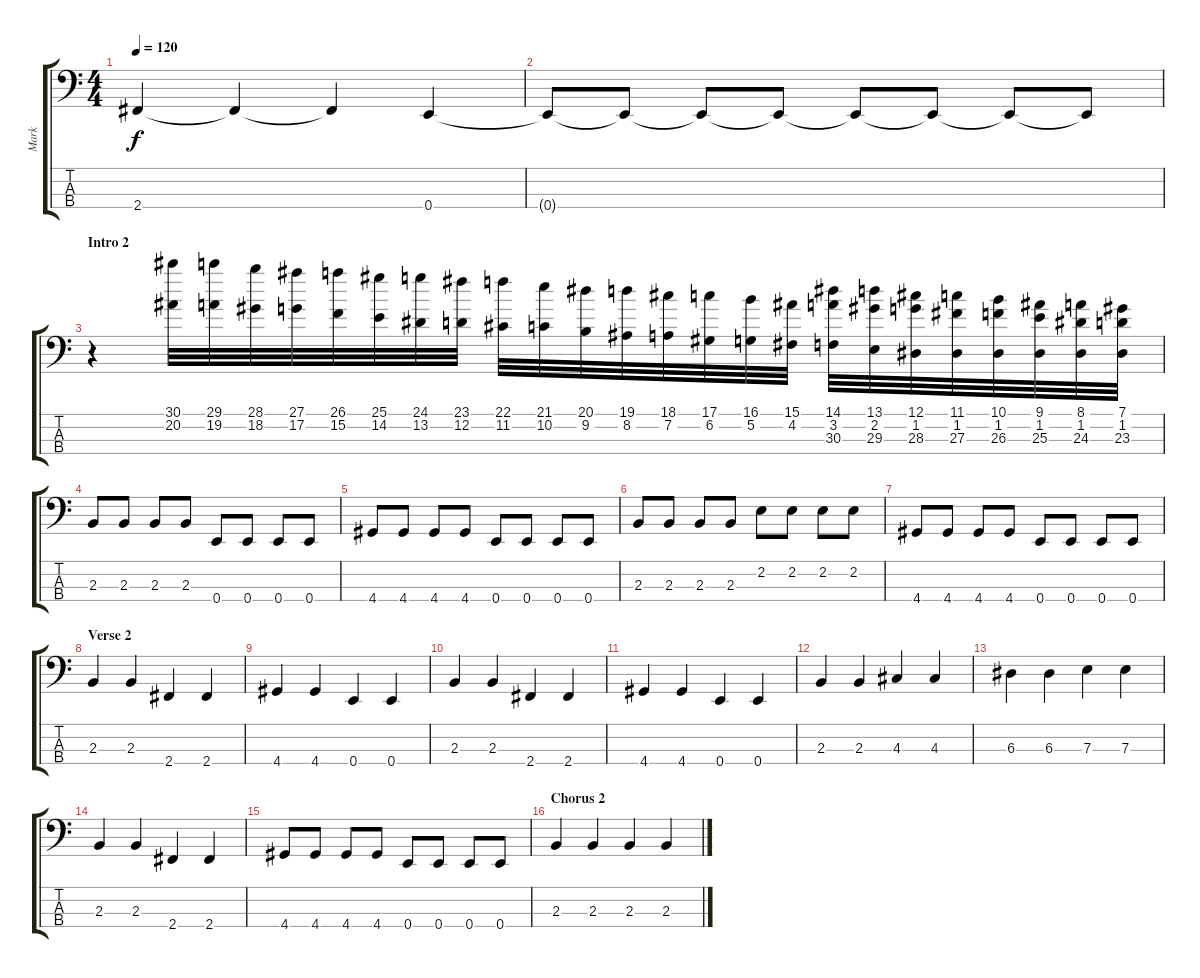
\track ("Mark" "Mark") {instrument electricbasspick}
\staff {score tabs}
\tuning (G2 D2 A1 E1) {hide}
\ts (4 4)
\tempo 120
\clef f4
\ks c
2.4.4{dy f} 2.4{t}.4 2.4{t}.4 0.4.4 |
0.4{t}.8 0.4{t}.8 0.4{t}.8 0.4{t}.8 0.4{t}.8 0.4{t}.8 0.4{t}.8 0.4{t}.8 |
\section ("" "Intro 2")
r.4 (30.1 20.2).32 (29.1 19.2).32 (28.1 18.2).32 (27.1 17.2).32 (26.1 15.2).32 (25.1 14.2).32 (24.1 13.2).32 (23.1 12.2).32 (22.1 11.2).32 (21.1 10.2).32 (20.1 9.2).32 (19.1 8.2).32 (18.1 7.2).32 (17.1 6.2).32 (16.1 5.2).32 (15.1 4.2).32 (14.1 3.2 30.3).32 (13.1 2.2 29.3).32 (12.1 1.2 28.3).32 (11.1 1.2 27.3).32 (10.1 1.2 26.3).32 (9.1 1.2 25.3).32 (8.1 1.2 24.3).32 (7.1 1.2 23.3).32 |
2.3.8 2.3.8 2.3.8 2.3.8 0.4.8 0.4.8 0.4.8 0.4.8 |
4.4.8 4.4.8 4.4.8 4.4.8 0.4.8 0.4.8 0.4.8 0.4.8 |
2.3.8 2.3.8 2.3.8 2.3.8 2.2.8 2.2.8 2.2.8 2.2.8 |
4.4.8 4.4.8 4.4.8 4.4.8 0.4.8 0.4.8 0.4.8 0.4.8 |
\section ("" "Verse 2")
2.3.4 2.3.4 2.4.4 2.4.4 |
4.4.4 4.4.4 0.4.4 0.4.4 |
2.3.4 2.3.4 2.4.4 2.4.4 |
4.4.4 4.4.4 0.4.4 0.4.4 |
2.3.4 2.3.4 4.3.4 4.3.4 |
6.3.4 6.3.4 7.3.4 7.3.4 |
2.3.4 2.3.4 2.4.4 2.4.4 |
4.4.8 4.4.8 4.4.8 4.4.8 0.4.8 0.4.8 0.4.8 0.4.8 |
\section ("" "Chorus 2")
2.3.4 2.3.4 2.3.4 2.3.4
